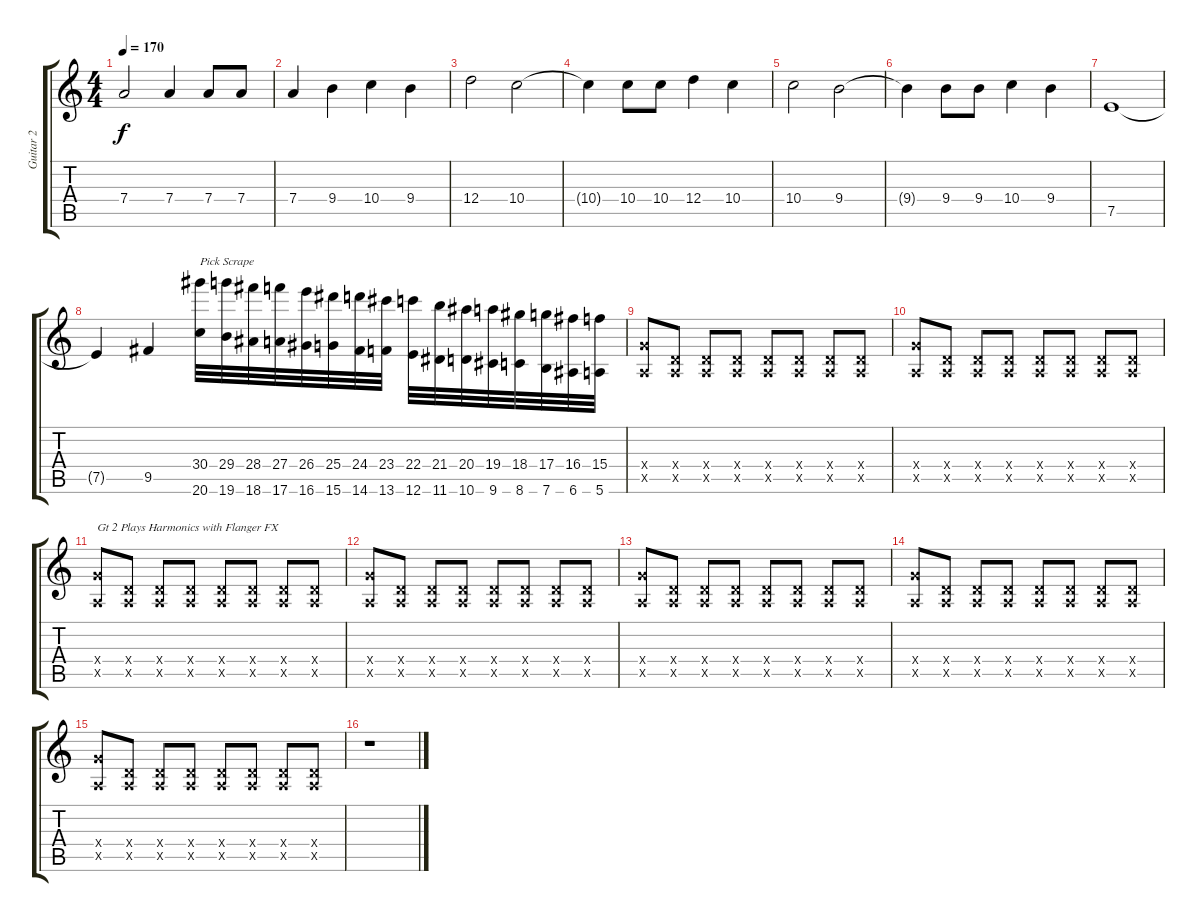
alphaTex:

\track ("Guitar 2" "Guitar 2") {instrument distortionguitar}
\staff {score tabs}
\tuning (E4 B3 G3 D3 A2 E2) {hide}
\ts (4 4)
\tempo 170
\clef g2
\ks c
7.4.2{dy f} 7.4.4 7.4.8 7.4.8 |
7.4.4 9.4.4 10.4.4 9.4.4 |
12.4.2 10.4.2 |
10.4{t}.4 10.4.8 10.4.8 12.4.4 10.4.4 |
10.4.2 9.4.2 |
9.4{t}.4 9.4.8 9.4.8 10.4.4 9.4.4 |
7.5.1 |
7.5{t}.4 9.5.4 (30.4 20.6).32{txt "Pick Scrape"} (29.4 19.6).32 (28.4 18.6).32 (27.4 17.6).32 (26.4 16.6).32 (25.4 15.6).32 (24.4 14.6).32 (23.4 13.6).32 (22.4 12.6).32 (21.4 11.6).32 (20.4 10.6).32 (19.4 9.6).32 (18.4 8.6).32 (17.4 7.6).32 (16.4 6.6).32 (15.4 5.6).32 |
(5.4{x} 0.5{x}).8 (0.4{x} 0.5{x}).8 (0.4{x} 0.5{x}).8 (0.4{x} 0.5{x}).8 (0.4{x} 0.5{x}).8 (0.4{x} 0.5{x}).8 (0.4{x} 0.5{x}).8 (0.4{x} 0.5{x}).8 |
(5.4{x} 0.5{x}).8 (0.4{x} 0.5{x}).8 (0.4{x} 0.5{x}).8 (0.4{x} 0.5{x}).8 (0.4{x} 0.5{x}).8 (0.4{x} 0.5{x}).8 (0.4{x} 0.5{x}).8 (0.4{x} 0.5{x}).8 |
(5.4{x} 0.5{x}).8{txt "Gt 2 Plays Harmonics with Flanger FX"} (0.4{x} 0.5{x}).8 (0.4{x} 0.5{x}).8 (0.4{x} 0.5{x}).8 (0.4{x} 0.5{x}).8 (0.4{x} 0.5{x}).8 (0.4{x} 0.5{x}).8 (0.4{x} 0.5{x}).8 |
(5.4{x} 0.5{x}).8 (0.4{x} 0.5{x}).8 (0.4{x} 0.5{x}).8 (0.4{x} 0.5{x}).8 (0.4{x} 0.5{x}).8 (0.4{x} 0.5{x}).8 (0.4{x} 0.5{x}).8 (0.4{x} 0.5{x}).8 |
(5.4{x} 0.5{x}).8 (0.4{x} 0.5{x}).8 (0.4{x} 0.5{x}).8 (0.4{x} 0.5{x}).8 (0.4{x} 0.5{x}).8 (0.4{x} 0.5{x}).8 (0.4{x} 0.5{x}).8 (0.4{x} 0.5{x}).8 |
(5.4{x} 0.5{x}).8 (0.4{x} 0.5{x}).8 (0.4{x} 0.5{x}).8 (0.4{x} 0.5{x}).8 (0.4{x} 0.5{x}).8 (0.4{x} 0.5{x}).8 (0.4{x} 0.5{x}).8 (0.4{x} 0.5{x}).8 |
(5.4{x} 0.5{x}).8 (0.4{x} 0.5{x}).8 (0.4{x} 0.5{x}).8 (0.4{x} 0.5{x}).8 (0.4{x} 0.5{x}).8 (0.4{x} 0.5{x}).8 (0.4{x} 0.5{x}).8 (0.4{x} 0.5{x}).8 |
r.1
